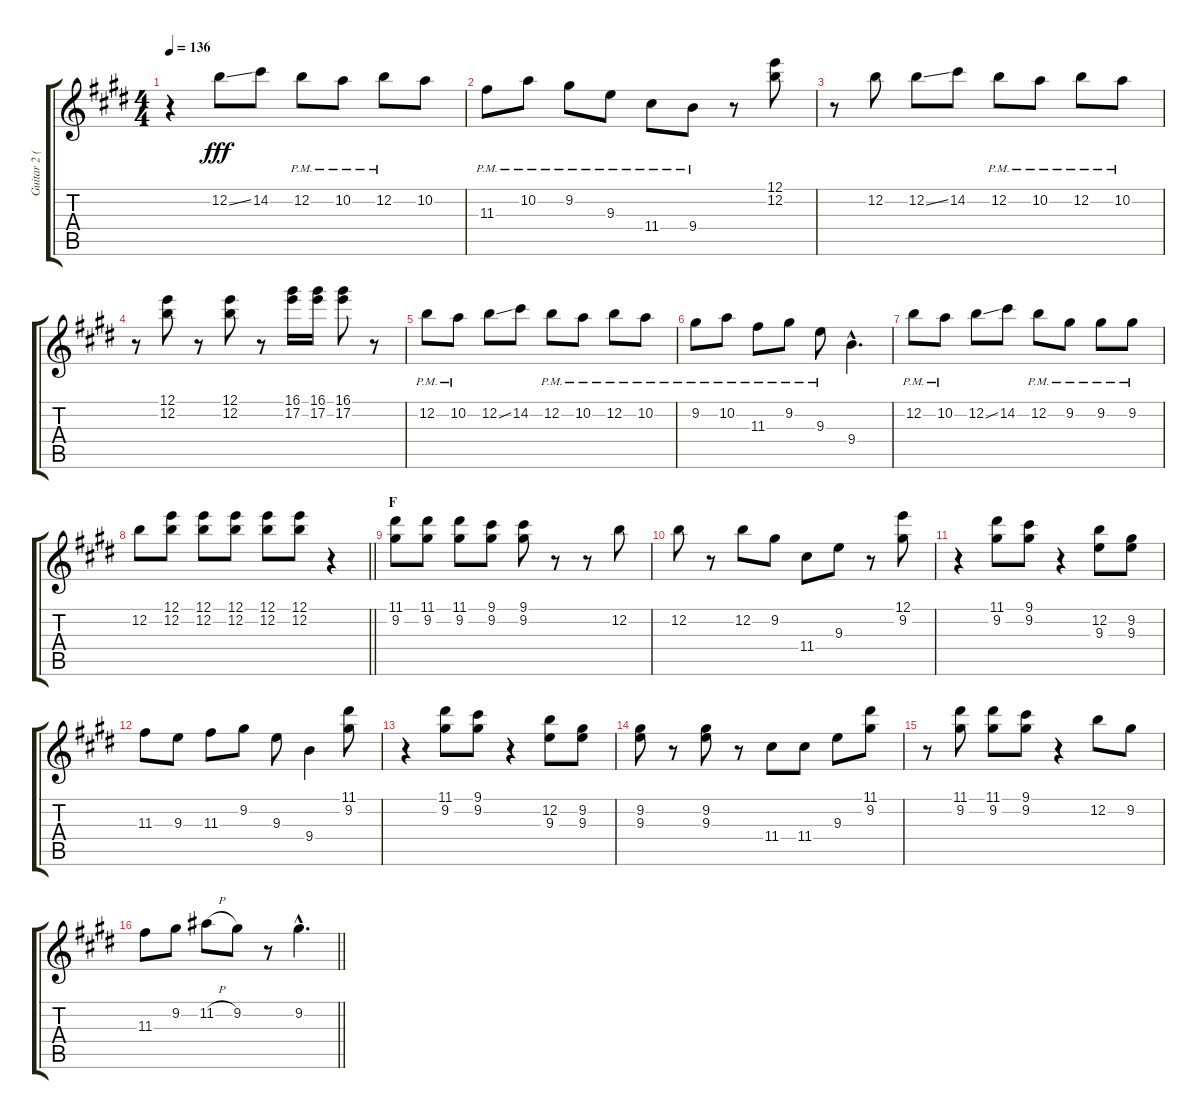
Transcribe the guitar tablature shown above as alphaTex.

\track ("Guitar 2 (MK)" "Guitar 2 (") {instrument electricguitarclean}
\staff {score tabs}
\tuning (E4 B3 G3 D3 A2 E2) {hide}
\ts (4 4)
\tempo 136
\clef g2
\ks e
r.4{dy fff} 12.2{ss}.8 14.2.8 12.2{pm}.8 10.2{pm}.8 12.2{pm}.8 10.2.8 |
11.3{pm}.8 10.2{pm}.8 9.2{pm}.8 9.3{pm}.8 11.4{pm}.8 9.4{pm}.8 r.8 (12.1 12.2).8 |
r.8 12.2.8 12.2{ss}.8 14.2.8 12.2{pm}.8 10.2{pm}.8 12.2{pm}.8 10.2{pm}.8 |
r.8 (12.1 12.2).8 r.8 (12.1 12.2).8 r.8 (16.1 17.2).16 (16.1 17.2).16 (16.1 17.2).8 r.8 |
12.2{pm}.8 10.2{pm}.8 12.2{ss}.8 14.2.8 12.2{pm}.8 10.2{pm}.8 12.2{pm}.8 10.2{pm}.8 |
9.2{pm}.8 10.2{pm}.8 11.3{pm}.8 9.2{pm}.8 9.3{pm}.8 9.4{hac}.4{d} |
12.2{pm}.8 10.2{pm}.8 12.2{ss}.8 14.2.8 12.2{pm}.8 9.2{pm}.8 9.2{pm}.8 9.2{pm}.8 |
\barLineRight lightlight
12.2.8 (12.1 12.2).8 (12.1 12.2).8 (12.1 12.2).8 (12.1 12.2).8 (12.1 12.2).8 r.4 |
\section ("" "F")
(11.1 9.2).8 (11.1 9.2).8 (11.1 9.2).8 (9.1 9.2).8 (9.1 9.2).8 r.8 r.8 12.2.8 |
12.2.8 r.8 12.2.8 9.2.8 11.4.8 9.3.8 r.8 (12.1 9.2).8 |
r.4 (11.1 9.2).8 (9.1 9.2).8 r.4 (12.2 9.3).8 (9.2 9.3).8 |
11.3.8 9.3.8 11.3.8 9.2.8 9.3.8 9.4.4 (11.1 9.2).8 |
r.4 (11.1 9.2).8 (9.1 9.2).8 r.4 (12.2 9.3).8 (9.2 9.3).8 |
(9.2 9.3).8 r.8 (9.2 9.3).8 r.8 11.4.8 11.4.8 9.3.8 (11.1 9.2).8 |
r.8 (11.1 9.2).8 (11.1 9.2).8 (9.1 9.2).8 r.4 12.2.8 9.2.8 |
\barLineRight lightlight
11.3.8 9.2.8 11.2{h}.8 9.2.8 r.8 9.2{hac}.4{d}
